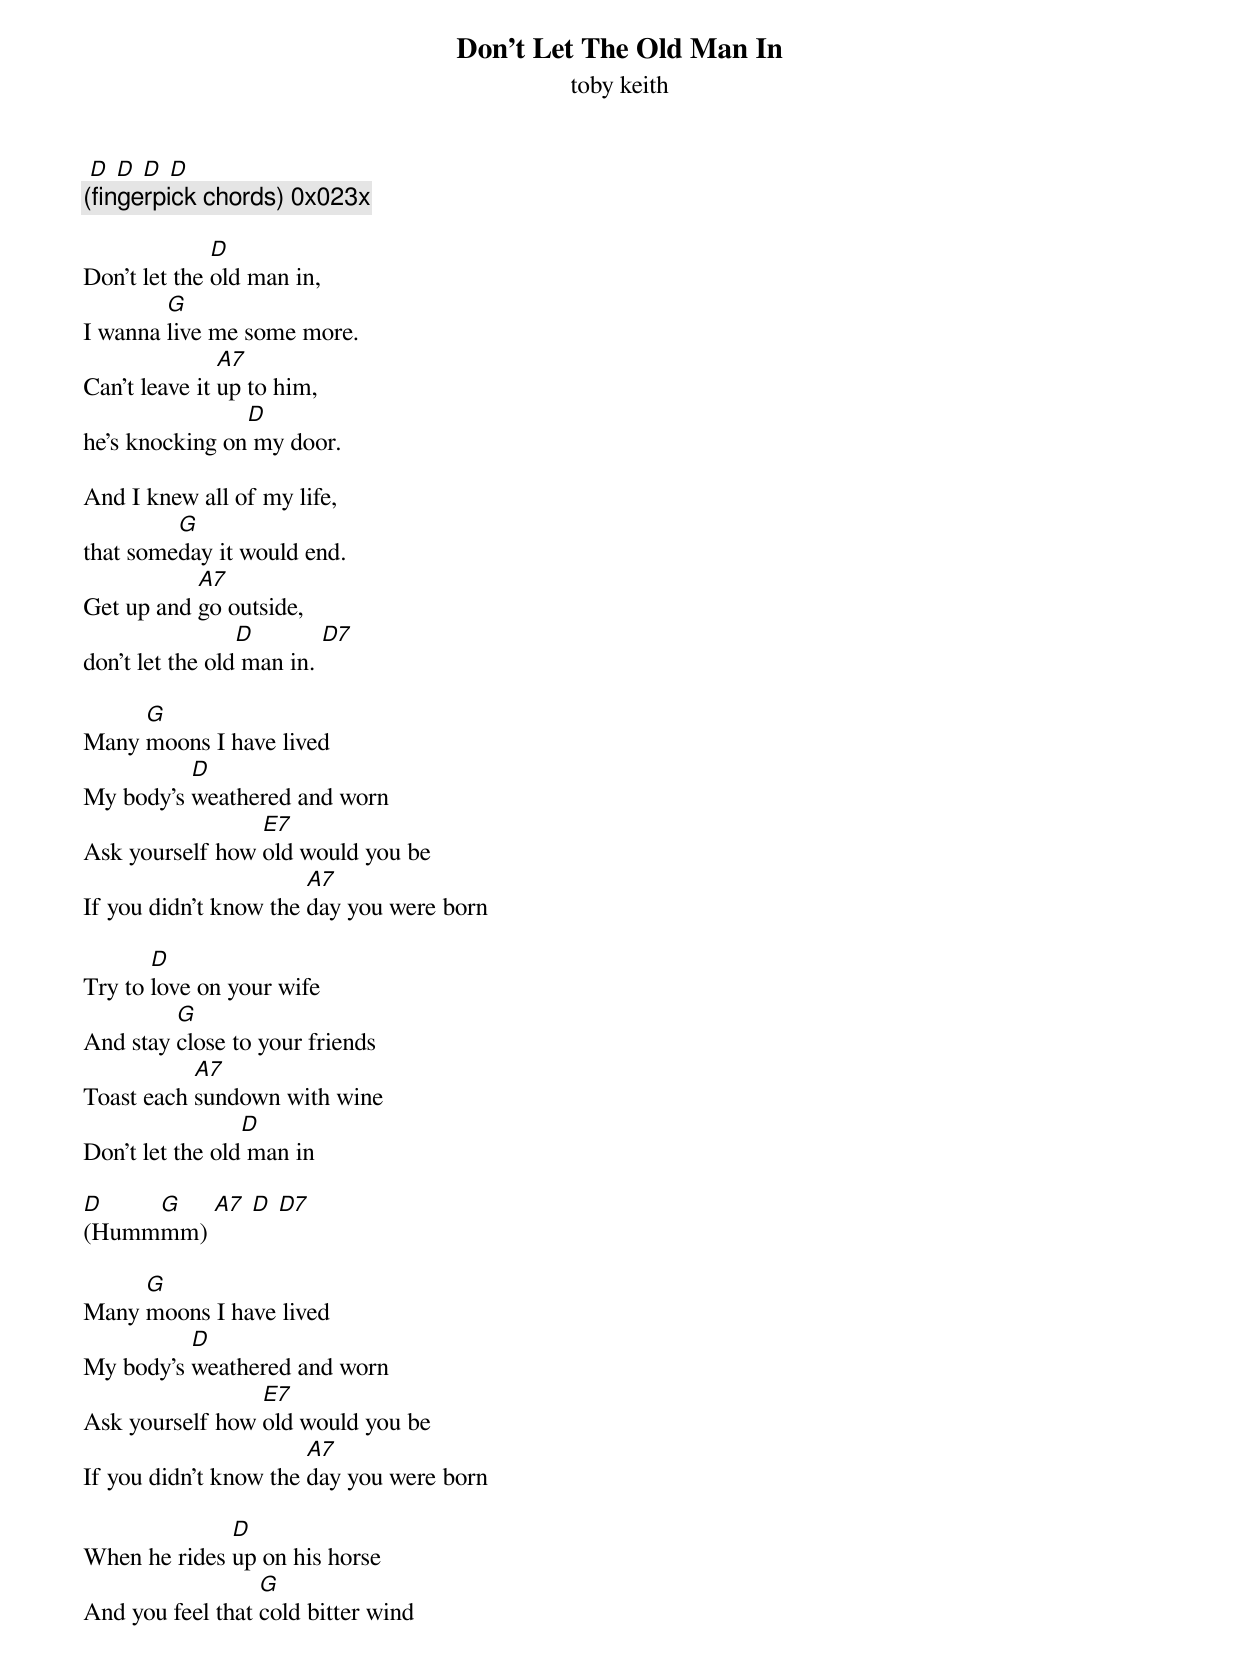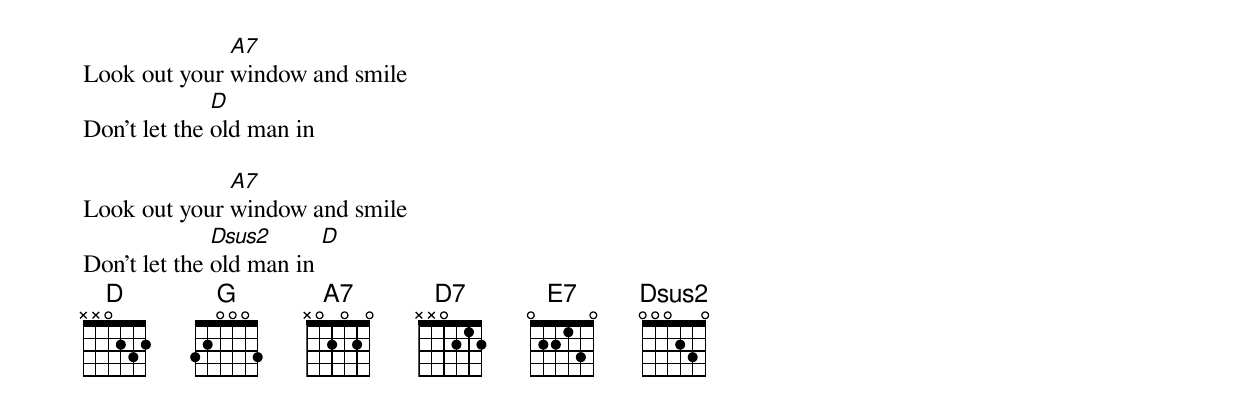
{title: Don’t Let The Old Man In}
{subtitle: toby keith}

 [D] [D] [D] [D]
{c:(fingerpick chords) 0x023x}

Don't let the [D]old man in,
I wanna [G]live me some more.
Can't leave it [A7]up to him,
he's knocking on[D] my door.

And I knew all of my life,
that some[G]day it would end.
Get up and [A7]go outside,
don't let the old[D] man in. [D7]

Many [G]moons I have lived
My body's [D]weathered and worn
Ask yourself how [E7]old would you be
If you didn't know the [A7]day you were born

Try to [D]love on your wife
And stay [G]close to your friends
Toast each [A7]sundown with wine
Don't let the old[D] man in

[D](Humm[G]mm) [A7] [D] [D7]

Many [G]moons I have lived
My body's [D]weathered and worn
Ask yourself how [E7]old would you be
If you didn't know the [A7]day you were born

When he rides [D]up on his horse
And you feel that [G]cold bitter wind
Look out your [A7]window and smile
Don't let the [D]old man in

Look out your [A7]window and smile
Don't let the [Dsus2]old man in [D]
